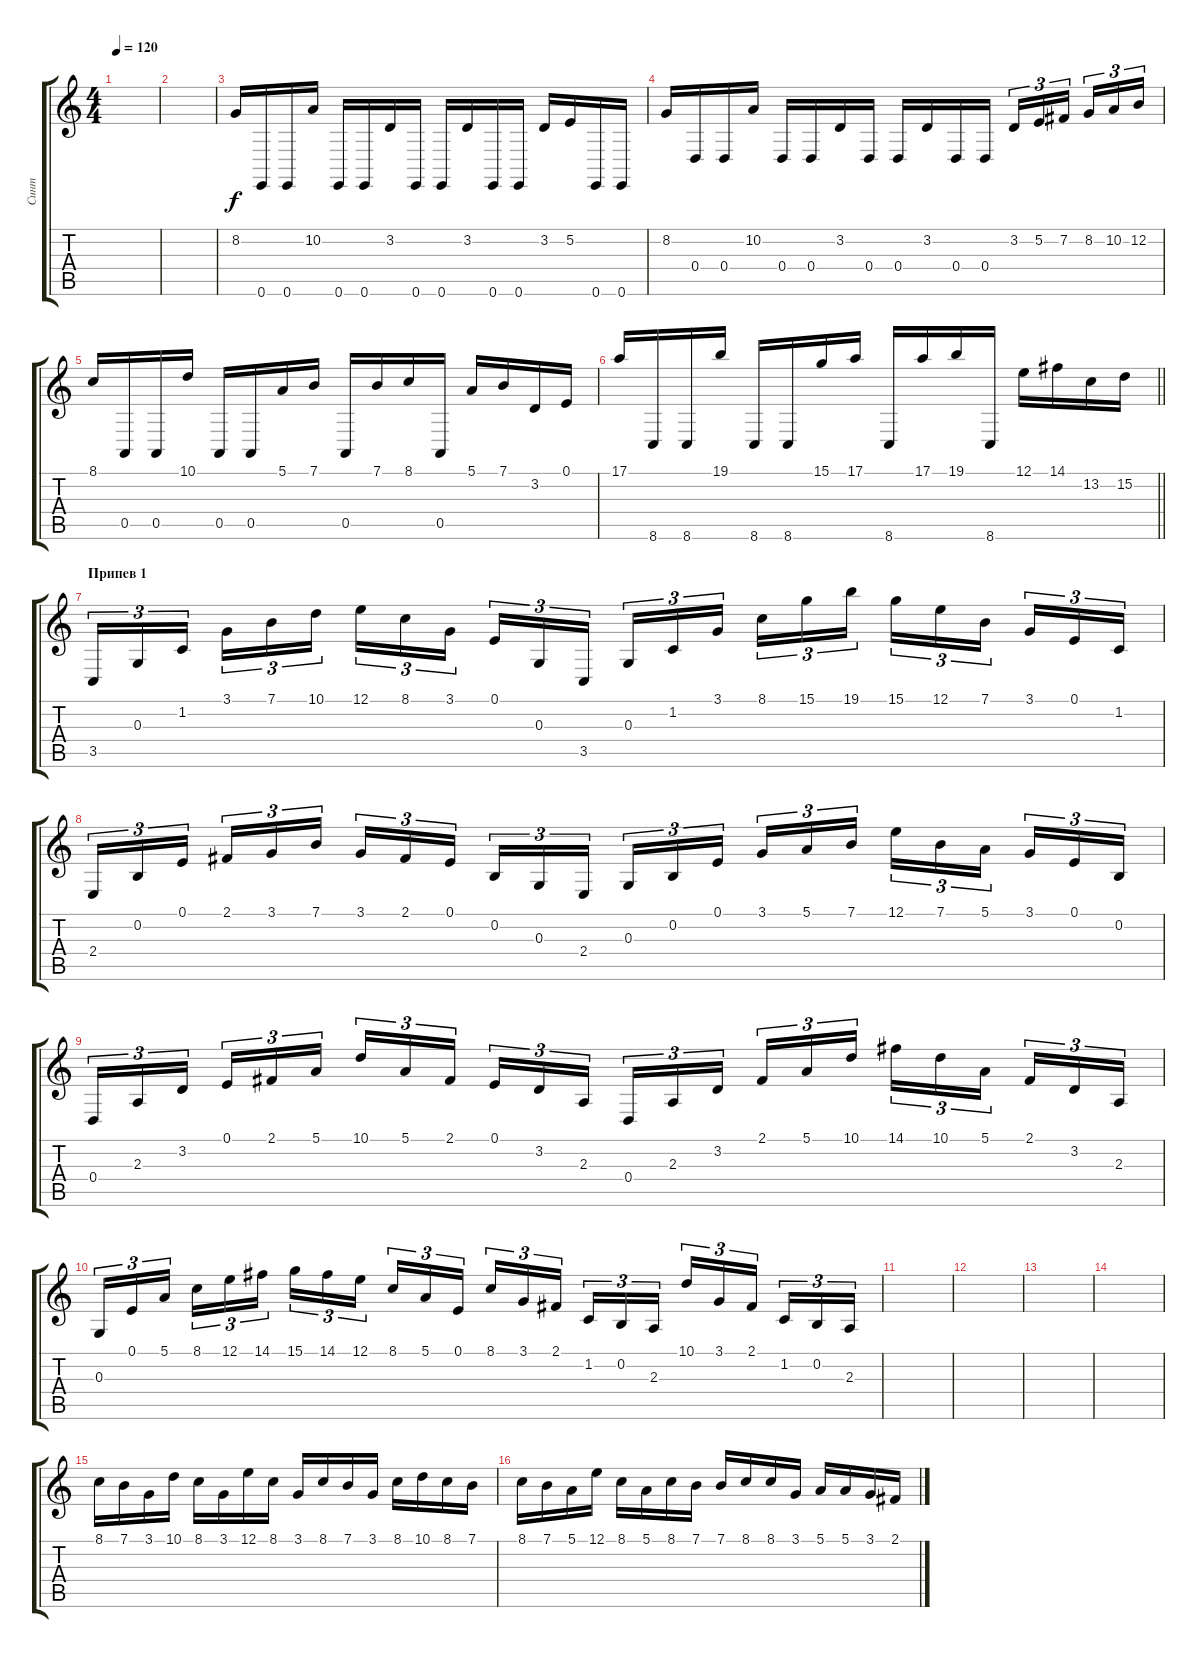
\track ("Синт" "Синт") {instrument lead2sawtooth}
\staff {score tabs}
\tuning (E4 B3 G3 D3 A2 E2) {hide}
\ts (4 4)
\tempo 120
\clef g2
\ks c
|
|
8.2.16 0.6.16 0.6.16 10.2.16 0.6.16 0.6.16 3.2.16 0.6.16 0.6.16 3.2.16 0.6.16 0.6.16 3.2.16 5.2.16 0.6.16 0.6.16 |
8.2.16 0.4.16 0.4.16 10.2.16 0.4.16 0.4.16 3.2.16 0.4.16 0.4.16 3.2.16 0.4.16 0.4.16 3.2.16{tu (3 2)} 5.2.16{tu (3 2)} 7.2.16{tu (3 2)} 8.2.16{tu (3 2)} 10.2.16{tu (3 2)} 12.2.16{tu (3 2)} |
8.1.16 0.5.16 0.5.16 10.1.16 0.5.16 0.5.16 5.1.16 7.1.16 0.5.16 7.1.16 8.1.16 0.5.16 5.1.16 7.1.16 3.2.16 0.1.16 |
\barLineRight lightlight
17.1.16 8.6.16 8.6.16 19.1.16 8.6.16 8.6.16 15.1.16 17.1.16 8.6.16 17.1.16 19.1.16 8.6.16 12.1.16 14.1.16 13.2.16 15.2.16 |
\section ("" "Припев 1")
3.5.16{tu (3 2)} 0.3.16{tu (3 2)} 1.2.16{tu (3 2)} 3.1.16{tu (3 2)} 7.1.16{tu (3 2)} 10.1.16{tu (3 2)} 12.1.16{tu (3 2)} 8.1.16{tu (3 2)} 3.1.16{tu (3 2)} 0.1.16{tu (3 2)} 0.3.16{tu (3 2)} 3.5.16{tu (3 2)} 0.3.16{tu (3 2)} 1.2.16{tu (3 2)} 3.1.16{tu (3 2)} 8.1.16{tu (3 2)} 15.1.16{tu (3 2)} 19.1.16{tu (3 2)} 15.1.16{tu (3 2)} 12.1.16{tu (3 2)} 7.1.16{tu (3 2)} 3.1.16{tu (3 2)} 0.1.16{tu (3 2)} 1.2.16{tu (3 2)} |
2.4.16{tu (3 2)} 0.2.16{tu (3 2)} 0.1.16{tu (3 2)} 2.1.16{tu (3 2)} 3.1.16{tu (3 2)} 7.1.16{tu (3 2)} 3.1.16{tu (3 2)} 2.1.16{tu (3 2)} 0.1.16{tu (3 2)} 0.2.16{tu (3 2)} 0.3.16{tu (3 2)} 2.4.16{tu (3 2)} 0.3.16{tu (3 2)} 0.2.16{tu (3 2)} 0.1.16{tu (3 2)} 3.1.16{tu (3 2)} 5.1.16{tu (3 2)} 7.1.16{tu (3 2)} 12.1.16{tu (3 2)} 7.1.16{tu (3 2)} 5.1.16{tu (3 2)} 3.1.16{tu (3 2)} 0.1.16{tu (3 2)} 0.2.16{tu (3 2)} |
0.4.16{tu (3 2)} 2.3.16{tu (3 2)} 3.2.16{tu (3 2)} 0.1.16{tu (3 2)} 2.1.16{tu (3 2)} 5.1.16{tu (3 2)} 10.1.16{tu (3 2)} 5.1.16{tu (3 2)} 2.1.16{tu (3 2)} 0.1.16{tu (3 2)} 3.2.16{tu (3 2)} 2.3.16{tu (3 2)} 0.4.16{tu (3 2)} 2.3.16{tu (3 2)} 3.2.16{tu (3 2)} 2.1.16{tu (3 2)} 5.1.16{tu (3 2)} 10.1.16{tu (3 2)} 14.1.16{tu (3 2)} 10.1.16{tu (3 2)} 5.1.16{tu (3 2)} 2.1.16{tu (3 2)} 3.2.16{tu (3 2)} 2.3.16{tu (3 2)} |
0.3.16{tu (3 2)} 0.1.16{tu (3 2)} 5.1.16{tu (3 2)} 8.1.16{tu (3 2)} 12.1.16{tu (3 2)} 14.1.16{tu (3 2)} 15.1.16{tu (3 2)} 14.1.16{tu (3 2)} 12.1.16{tu (3 2)} 8.1.16{tu (3 2)} 5.1.16{tu (3 2)} 0.1.16{tu (3 2)} 8.1.16{tu (3 2)} 3.1.16{tu (3 2)} 2.1.16{tu (3 2)} 1.2.16{tu (3 2)} 0.2.16{tu (3 2)} 2.3.16{tu (3 2)} 10.1.16{tu (3 2)} 3.1.16{tu (3 2)} 2.1.16{tu (3 2)} 1.2.16{tu (3 2)} 0.2.16{tu (3 2)} 2.3.16{tu (3 2)} |
|
|
|
|
8.1.16 7.1.16 3.1.16 10.1.16 8.1.16 3.1.16 12.1.16 8.1.16 3.1.16 8.1.16 7.1.16 3.1.16 8.1.16 10.1.16 8.1.16 7.1.16 |
8.1.16 7.1.16 5.1.16 12.1.16 8.1.16 5.1.16 8.1.16 7.1.16 7.1.16 8.1.16 8.1.16 3.1.16 5.1.16 5.1.16 3.1.16 2.1.16
